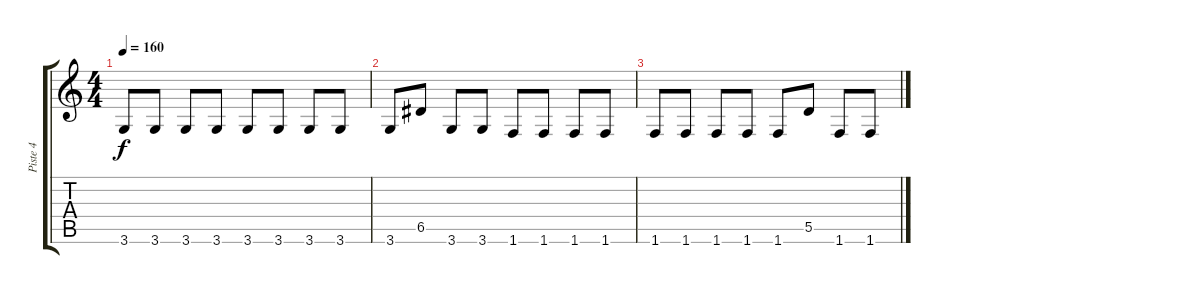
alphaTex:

\track ("Piste 4" "Piste 4") {instrument electricbassfinger}
\staff {score tabs}
\tuning (E4 B3 G3 D3 A2 E2) {hide}
\ts (4 4)
\tempo 160
\clef g2
\ks c
3.6.8{dy f} 3.6.8 3.6.8 3.6.8 3.6.8 3.6.8 3.6.8 3.6.8 |
3.6.8 6.5.8 3.6.8 3.6.8 1.6.8 1.6.8 1.6.8 1.6.8 |
1.6.8 1.6.8 1.6.8 1.6.8 1.6.8 5.5.8 1.6.8 1.6.8
